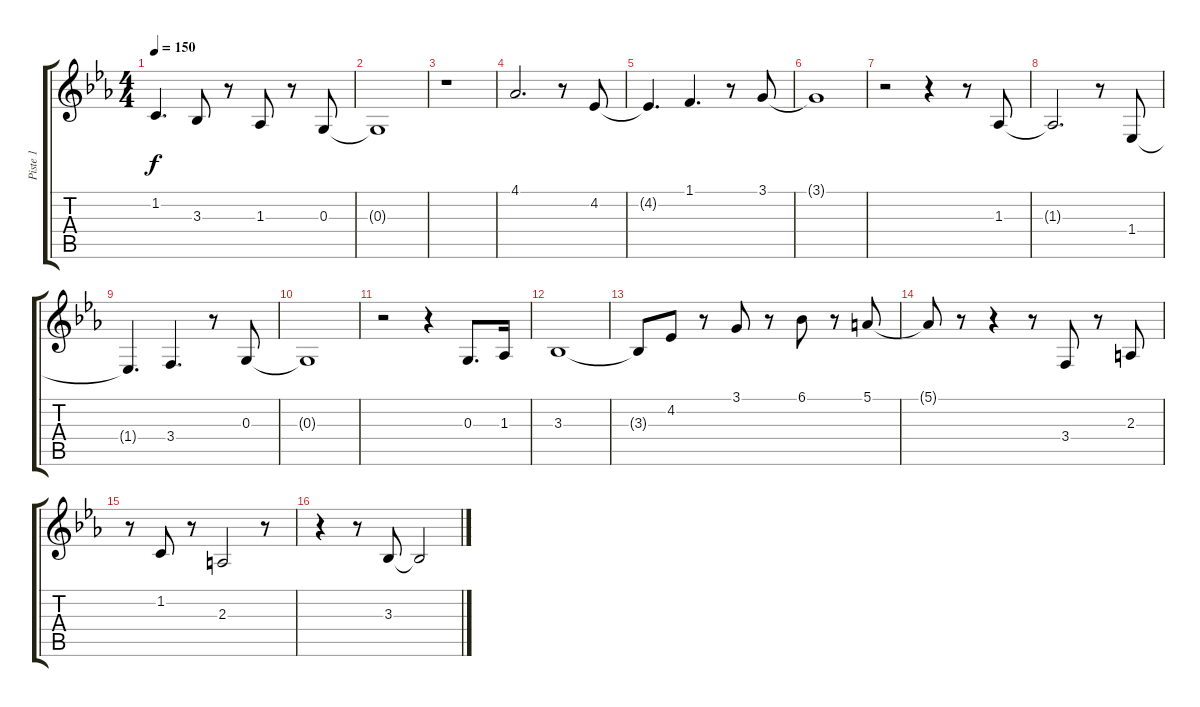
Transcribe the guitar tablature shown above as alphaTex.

\track ("Piste 1" "Piste 1") {instrument acousticgrandpiano}
\staff {score tabs}
\tuning (E4 B3 G3 D3 A2 E2) {hide}
\ts (4 4)
\tempo 150
\clef g2
\ks eb
1.2{t}.4{d dy f} 3.3.8 r.8 1.3.8 r.8 0.3.8 |
0.3{t}.1 |
r.1 |
4.1.2{d} r.8 4.2.8 |
4.2{t}.4{d} 1.1.4{d} r.8 3.1.8 |
3.1{t}.1 |
r.2 r.4 r.8 1.3.8 |
1.3{t}.2{d} r.8 1.4.8 |
1.4{t}.4{d} 3.4.4{d} r.8 0.3.8 |
0.3{t}.1 |
r.2 r.4 0.3.8{d} 1.3.16 |
3.3.1 |
3.3{t}.8 4.2.8 r.8 3.1.8 r.8 6.1.8 r.8 5.1.8 |
5.1{t}.8 r.8 r.4 r.8 3.4.8 r.8 2.3.8 |
r.8 1.2.8 r.8 2.3.2 r.8 |
r.4 r.8 3.3.8 3.3{t}.2
